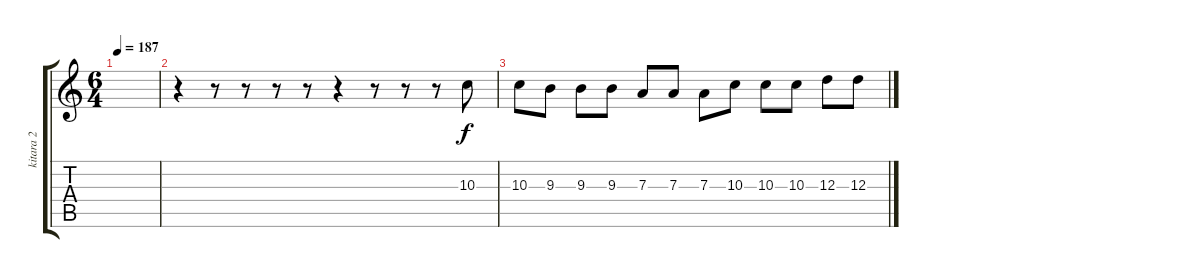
\track ("kitara 2" "kitara 2") {instrument overdrivenguitar}
\staff {score tabs}
\tuning (B3 Gb3 D3 A2 E2 B1) {hide}
\ts (6 4)
\tempo 187
\clef g2
\ks c
|
r.4 r.8 r.8 r.8 r.8 r.4 r.8 r.8 r.8 10.3.8 |
10.3.8 9.3.8 9.3.8 9.3.8 7.3.8 7.3.8 7.3.8 10.3.8 10.3.8 10.3.8 12.3.8 12.3.8
